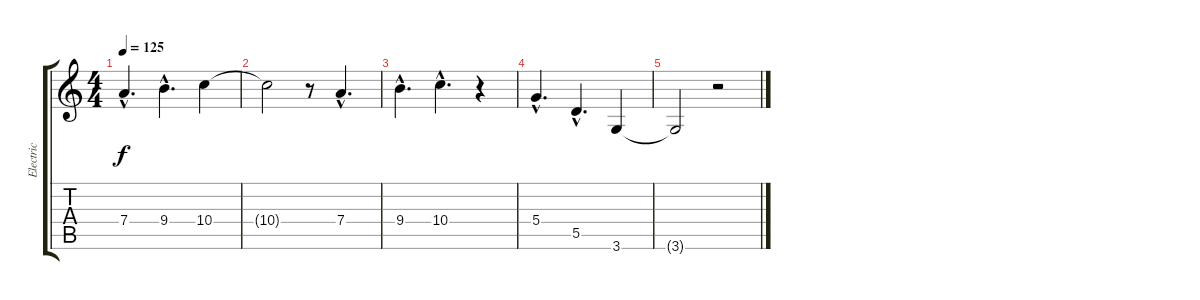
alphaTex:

\track ("Electric" "Electric") {instrument electricguitarjazz}
\staff {score tabs}
\tuning (E4 B3 G3 D3 A2 E2) {hide}
\ts (4 4)
\tempo 125
\clef g2
\ks c
7.4{hac}.4{d dy f} 9.4{hac}.4{d} 10.4.4 |
10.4{t}.2 r.8 7.4{hac}.4{d} |
9.4{hac}.4{d} 10.4{hac}.4{d} r.4 |
5.4{hac}.4{d} 5.5{hac}.4{d} 3.6.4 |
3.6{t}.2 r.2
